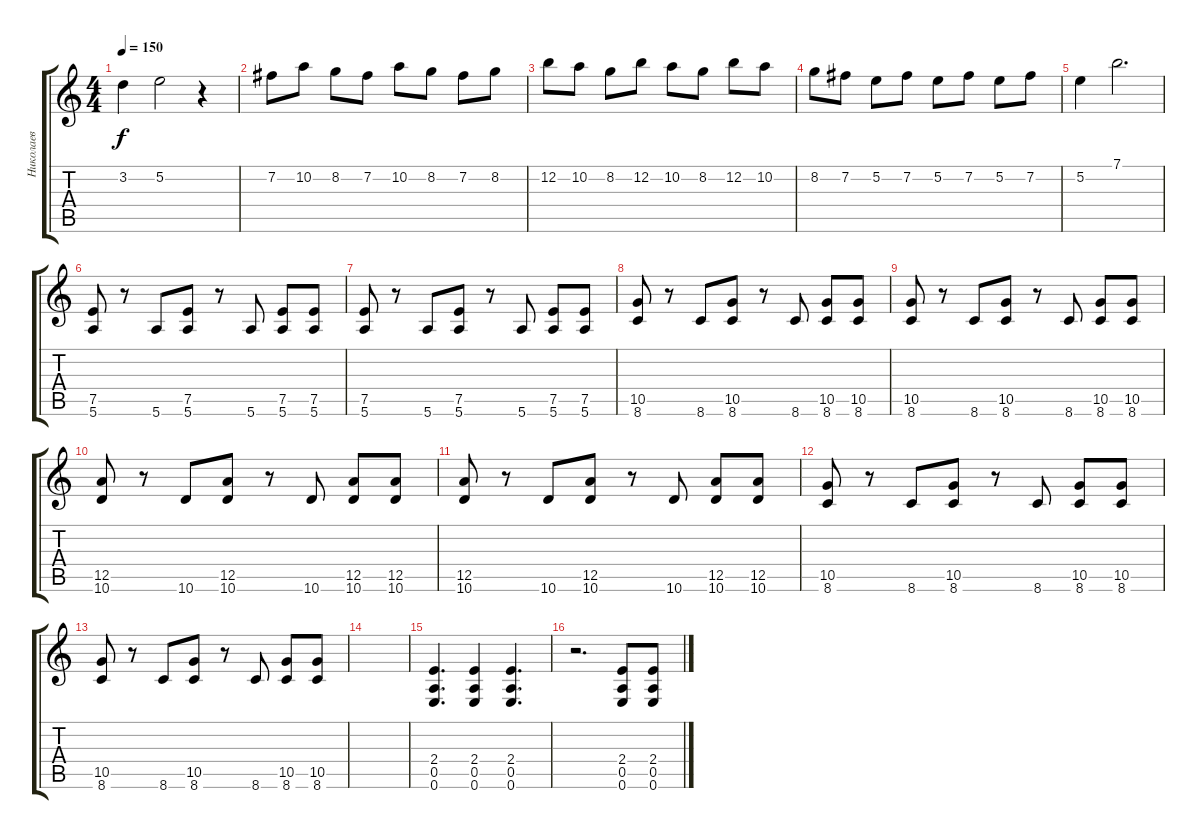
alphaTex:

\track ("Николаев" "Николаев") {instrument overdrivenguitar}
\staff {score tabs}
\tuning (E4 B3 G3 D3 A2 E2) {hide}
\ts (4 4)
\tempo 150
\clef g2
\ks c
3.2.4{dy f} 5.2.2 r.4 |
7.2.8 10.2.8 8.2.8 7.2.8 10.2.8 8.2.8 7.2.8 8.2.8 |
12.2.8 10.2.8 8.2.8 12.2.8 10.2.8 8.2.8 12.2.8 10.2.8 |
8.2.8 7.2.8 5.2.8 7.2.8 5.2.8 7.2.8 5.2.8 7.2.8 |
5.2.4 7.1.2{d} |
(7.5 5.6).8 r.8 5.6.8 (7.5 5.6).8 r.8 5.6.8 (7.5 5.6).8 (7.5 5.6).8 |
(7.5 5.6).8 r.8 5.6.8 (7.5 5.6).8 r.8 5.6.8 (7.5 5.6).8 (7.5 5.6).8 |
(10.5 8.6).8 r.8 8.6.8 (10.5 8.6).8 r.8 8.6.8 (10.5 8.6).8 (10.5 8.6).8 |
(10.5 8.6).8 r.8 8.6.8 (10.5 8.6).8 r.8 8.6.8 (10.5 8.6).8 (10.5 8.6).8 |
(12.5 10.6).8 r.8 10.6.8 (12.5 10.6).8 r.8 10.6.8 (12.5 10.6).8 (12.5 10.6).8 |
(12.5 10.6).8 r.8 10.6.8 (12.5 10.6).8 r.8 10.6.8 (12.5 10.6).8 (12.5 10.6).8 |
(10.5 8.6).8 r.8 8.6.8 (10.5 8.6).8 r.8 8.6.8 (10.5 8.6).8 (10.5 8.6).8 |
(10.5 8.6).8 r.8 8.6.8 (10.5 8.6).8 r.8 8.6.8 (10.5 8.6).8 (10.5 8.6).8 |
|
(2.4 0.5 0.6).4{d} (2.4 0.5 0.6).4 (2.4 0.5 0.6).4{d} |
r.2{d} (2.4 0.5 0.6).8 (2.4 0.5 0.6).8
